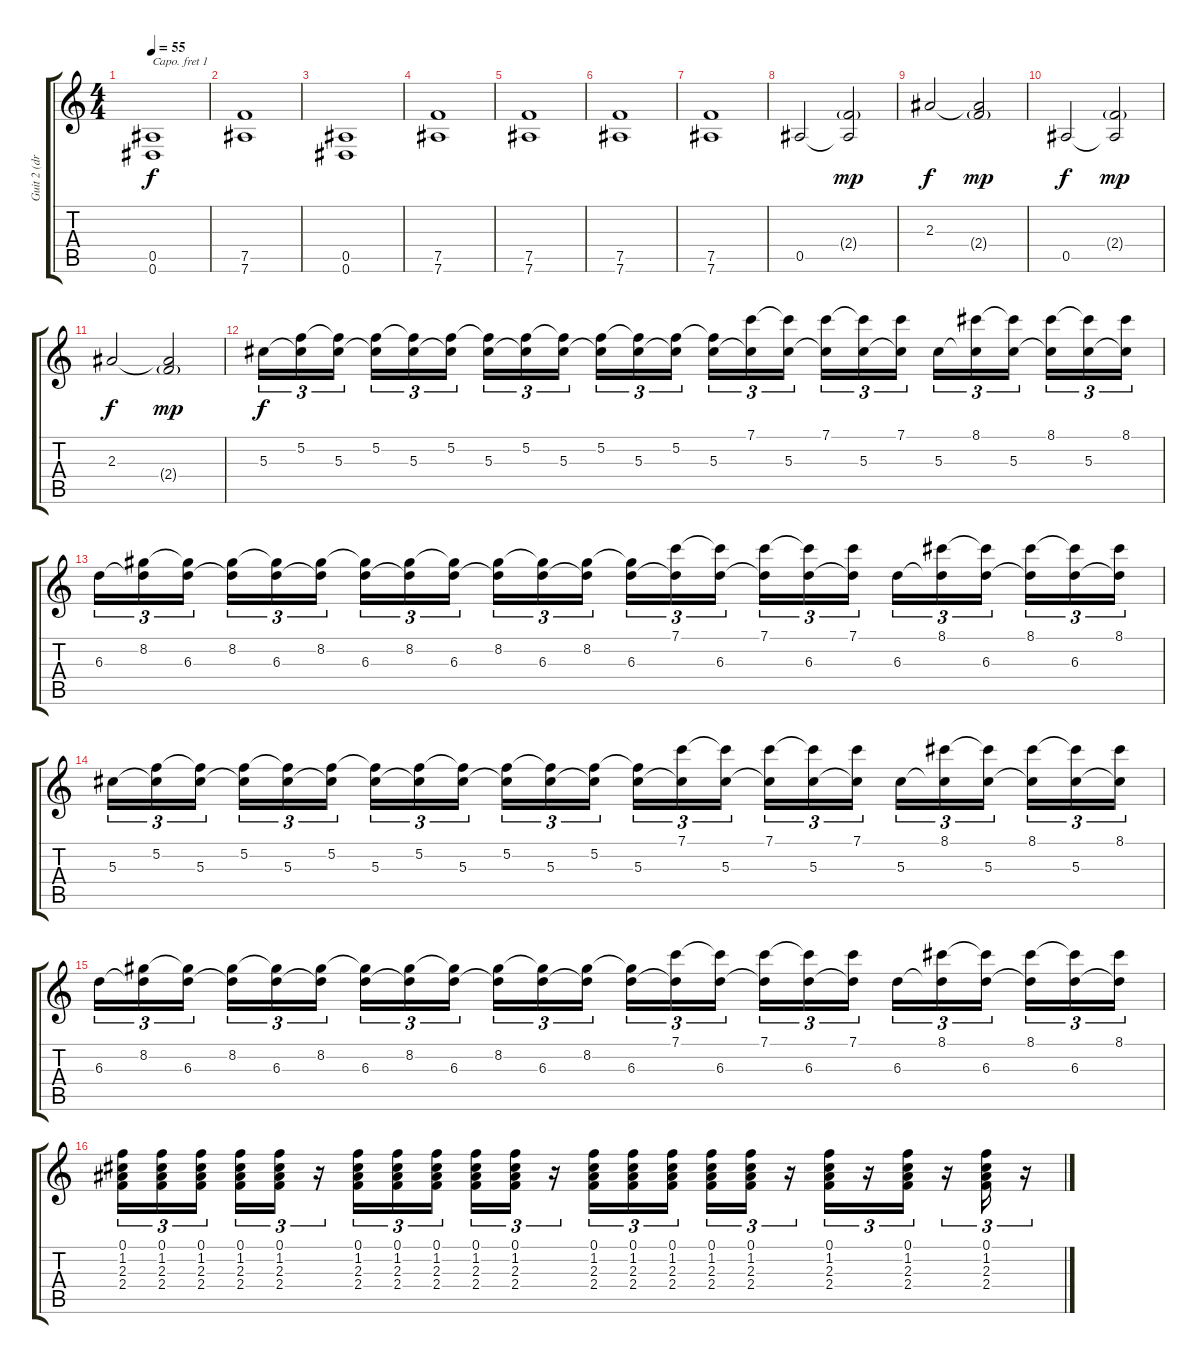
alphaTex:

\track ("Guit 2 (dropped D)" "Guit 2 (dr") {instrument electricguitarjazz}
\staff {score tabs}
\capo 1
\tuning (E4 B3 G3 D3 A2 D2) {hide}
\ts (4 4)
\tempo 55
\clef g2
\ks c
(0.5{t} 0.6{t}).1{dy f} |
(7.5 7.6).1 |
(0.5 0.6).1 |
(7.5 7.6).1 |
(7.5 7.6).1 |
(7.5 7.6).1 |
(7.5 7.6).1 |
0.5.2 (2.4{g} 0.5{t}).2{dy mp} |
2.3.2{dy f} (2.3{t} 2.4{g}).2{dy mp} |
0.5.2{dy f} (2.4{g} 0.5{t}).2{dy mp} |
2.3.2{dy f} (2.3{t} 2.4{g}).2{dy mp} |
\section ("" "")
5.3.16{tu (3 2) dy f} (5.2 5.3{t}).16{tu (3 2)} (5.2{t} 5.3).16{tu (3 2)} (5.2 5.3{t}).16{tu (3 2)} (5.2{t} 5.3).16{tu (3 2)} (5.2 5.3{t}).16{tu (3 2)} (5.2{t} 5.3).16{tu (3 2)} (5.2 5.3{t}).16{tu (3 2)} (5.2{t} 5.3).16{tu (3 2)} (5.2 5.3{t}).16{tu (3 2)} (5.2{t} 5.3).16{tu (3 2)} (5.2 5.3{t}).16{tu (3 2)} (5.2{t} 5.3).16{tu (3 2)} (7.1 5.3{t}).16{tu (3 2)} (7.1{t} 5.3).16{tu (3 2)} (7.1 5.3{t}).16{tu (3 2)} (7.1{t} 5.3).16{tu (3 2)} (7.1 5.3{t}).16{tu (3 2)} 5.3.16{tu (3 2)} (8.1 5.3{t}).16{tu (3 2)} (8.1{t} 5.3).16{tu (3 2)} (8.1 5.3{t}).16{tu (3 2)} (8.1{t} 5.3).16{tu (3 2)} (8.1 5.3{t}).16{tu (3 2)} |
6.3.16{tu (3 2)} (8.2 6.3{t}).16{tu (3 2)} (8.2{t} 6.3).16{tu (3 2)} (8.2 6.3{t}).16{tu (3 2)} (8.2{t} 6.3).16{tu (3 2)} (8.2 6.3{t}).16{tu (3 2)} (8.2{t} 6.3).16{tu (3 2)} (8.2 6.3{t}).16{tu (3 2)} (8.2{t} 6.3).16{tu (3 2)} (8.2 6.3{t}).16{tu (3 2)} (8.2{t} 6.3).16{tu (3 2)} (8.2 6.3{t}).16{tu (3 2)} (8.2{t} 6.3).16{tu (3 2)} (7.1 6.3{t}).16{tu (3 2)} (7.1{t} 6.3).16{tu (3 2)} (7.1 6.3{t}).16{tu (3 2)} (7.1{t} 6.3).16{tu (3 2)} (7.1 6.3{t}).16{tu (3 2)} 6.3.16{tu (3 2)} (8.1 6.3{t}).16{tu (3 2)} (8.1{t} 6.3).16{tu (3 2)} (8.1 6.3{t}).16{tu (3 2)} (8.1{t} 6.3).16{tu (3 2)} (8.1 6.3{t}).16{tu (3 2)} |
5.3.16{tu (3 2)} (5.2 5.3{t}).16{tu (3 2)} (5.2{t} 5.3).16{tu (3 2)} (5.2 5.3{t}).16{tu (3 2)} (5.2{t} 5.3).16{tu (3 2)} (5.2 5.3{t}).16{tu (3 2)} (5.2{t} 5.3).16{tu (3 2)} (5.2 5.3{t}).16{tu (3 2)} (5.2{t} 5.3).16{tu (3 2)} (5.2 5.3{t}).16{tu (3 2)} (5.2{t} 5.3).16{tu (3 2)} (5.2 5.3{t}).16{tu (3 2)} (5.2{t} 5.3).16{tu (3 2)} (7.1 5.3{t}).16{tu (3 2)} (7.1{t} 5.3).16{tu (3 2)} (7.1 5.3{t}).16{tu (3 2)} (7.1{t} 5.3).16{tu (3 2)} (7.1 5.3{t}).16{tu (3 2)} 5.3.16{tu (3 2)} (8.1 5.3{t}).16{tu (3 2)} (8.1{t} 5.3).16{tu (3 2)} (8.1 5.3{t}).16{tu (3 2)} (8.1{t} 5.3).16{tu (3 2)} (8.1 5.3{t}).16{tu (3 2)} |
6.3.16{tu (3 2)} (8.2 6.3{t}).16{tu (3 2)} (8.2{t} 6.3).16{tu (3 2)} (8.2 6.3{t}).16{tu (3 2)} (8.2{t} 6.3).16{tu (3 2)} (8.2 6.3{t}).16{tu (3 2)} (8.2{t} 6.3).16{tu (3 2)} (8.2 6.3{t}).16{tu (3 2)} (8.2{t} 6.3).16{tu (3 2)} (8.2 6.3{t}).16{tu (3 2)} (8.2{t} 6.3).16{tu (3 2)} (8.2 6.3{t}).16{tu (3 2)} (8.2{t} 6.3).16{tu (3 2)} (7.1 6.3{t}).16{tu (3 2)} (7.1{t} 6.3).16{tu (3 2)} (7.1 6.3{t}).16{tu (3 2)} (7.1{t} 6.3).16{tu (3 2)} (7.1 6.3{t}).16{tu (3 2)} 6.3.16{tu (3 2)} (8.1 6.3{t}).16{tu (3 2)} (8.1{t} 6.3).16{tu (3 2)} (8.1 6.3{t}).16{tu (3 2)} (8.1{t} 6.3).16{tu (3 2)} (8.1 6.3{t}).16{tu (3 2)} |
(0.1 1.2 2.3 2.4).16{tu (3 2)} (0.1 1.2 2.3 2.4).16{tu (3 2)} (0.1 1.2 2.3 2.4).16{tu (3 2)} (0.1 1.2 2.3 2.4).16{tu (3 2)} (0.1 1.2 2.3 2.4).16{tu (3 2)} r.16{tu (3 2)} (0.1 1.2 2.3 2.4).16{tu (3 2)} (0.1 1.2 2.3 2.4).16{tu (3 2)} (0.1 1.2 2.3 2.4).16{tu (3 2)} (0.1 1.2 2.3 2.4).16{tu (3 2)} (0.1 1.2 2.3 2.4).16{tu (3 2)} r.16{tu (3 2)} (0.1 1.2 2.3 2.4).16{tu (3 2)} (0.1 1.2 2.3 2.4).16{tu (3 2)} (0.1 1.2 2.3 2.4).16{tu (3 2)} (0.1 1.2 2.3 2.4).16{tu (3 2)} (0.1 1.2 2.3 2.4).16{tu (3 2)} r.16{tu (3 2)} (0.1 1.2 2.3 2.4).16{tu (3 2)} r.16{tu (3 2)} (0.1 1.2 2.3 2.4).16{tu (3 2)} r.16{tu (3 2)} (0.1 1.2 2.3 2.4).16{tu (3 2)} r.16{tu (3 2)}
